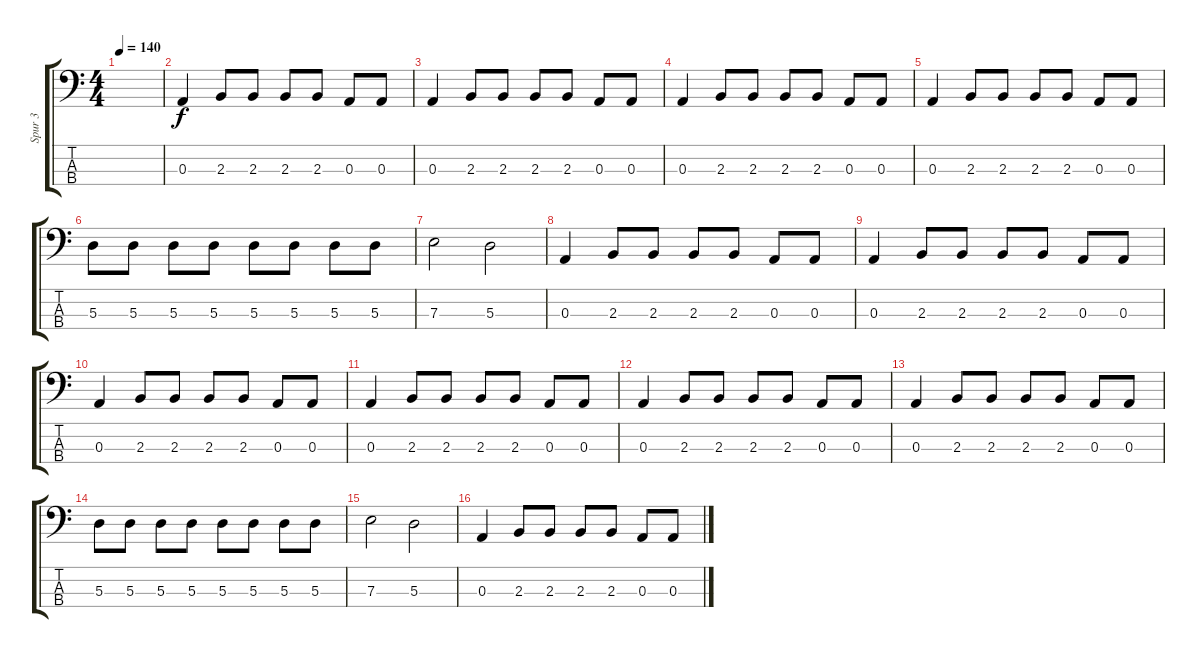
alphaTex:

\track ("Spur 3" "Spur 3") {instrument electricbasspick}
\staff {score tabs}
\tuning (G2 D2 A1 E1) {hide}
\ts (4 4)
\tempo 140
\clef f4
\ks c
|
0.3.4 2.3.8 2.3.8 2.3.8 2.3.8 0.3.8 0.3.8 |
0.3.4 2.3.8 2.3.8 2.3.8 2.3.8 0.3.8 0.3.8 |
0.3.4 2.3.8 2.3.8 2.3.8 2.3.8 0.3.8 0.3.8 |
0.3.4 2.3.8 2.3.8 2.3.8 2.3.8 0.3.8 0.3.8 |
5.3.8 5.3.8 5.3.8 5.3.8 5.3.8 5.3.8 5.3.8 5.3.8 |
7.3.2 5.3.2 |
0.3.4 2.3.8 2.3.8 2.3.8 2.3.8 0.3.8 0.3.8 |
0.3.4 2.3.8 2.3.8 2.3.8 2.3.8 0.3.8 0.3.8 |
0.3.4 2.3.8 2.3.8 2.3.8 2.3.8 0.3.8 0.3.8 |
0.3.4 2.3.8 2.3.8 2.3.8 2.3.8 0.3.8 0.3.8 |
0.3.4 2.3.8 2.3.8 2.3.8 2.3.8 0.3.8 0.3.8 |
0.3.4 2.3.8 2.3.8 2.3.8 2.3.8 0.3.8 0.3.8 |
5.3.8 5.3.8 5.3.8 5.3.8 5.3.8 5.3.8 5.3.8 5.3.8 |
7.3.2 5.3.2 |
0.3.4 2.3.8 2.3.8 2.3.8 2.3.8 0.3.8 0.3.8
